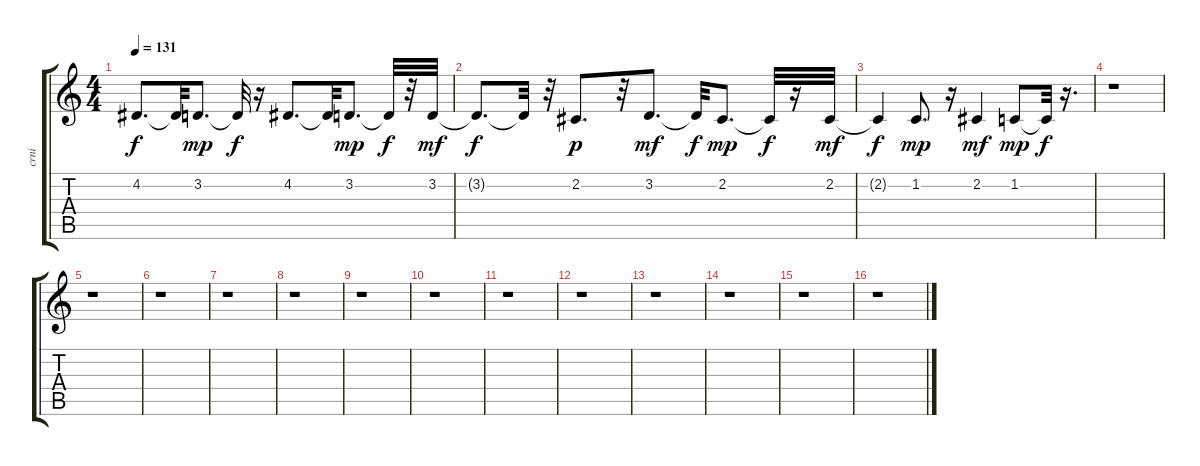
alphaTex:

\track ("crni" "crni") {instrument frenchhorn}
\staff {score tabs}
\tuning (E4 B3 G3 D3 A2 E2) {hide}
\ts (4 4)
\tempo 131
\clef g2
\ks c
4.2{t}.8{d dy f} 4.2{t}.32 3.2.8{d dy mp} 3.2{t}.32{dy f} r.16 4.2.8{d} 4.2{t}.32 3.2.8{d dy mp} 3.2{t}.32{dy f} r.32 3.2.32{dy mf} |
3.2{t}.8{d dy f} 3.2{t}.32 r.32 2.2.8{d dy p} r.32 3.2.8{d dy mf} 3.2{t}.32{dy f} 2.2.8{d dy mp} 2.2{t}.32{dy f} r.16 2.2.32{dy mf} |
2.2{t}.4{dy f} 1.2.8{d dy mp} r.16 2.2.4{dy mf} 1.2.8{dy mp} 1.2{t}.32{dy f} r.16{d} |
r.1 |
r.1 |
r.1 |
r.1 |
r.1 |
r.1 |
r.1 |
r.1 |
r.1 |
r.1 |
r.1 |
r.1 |
r.1
